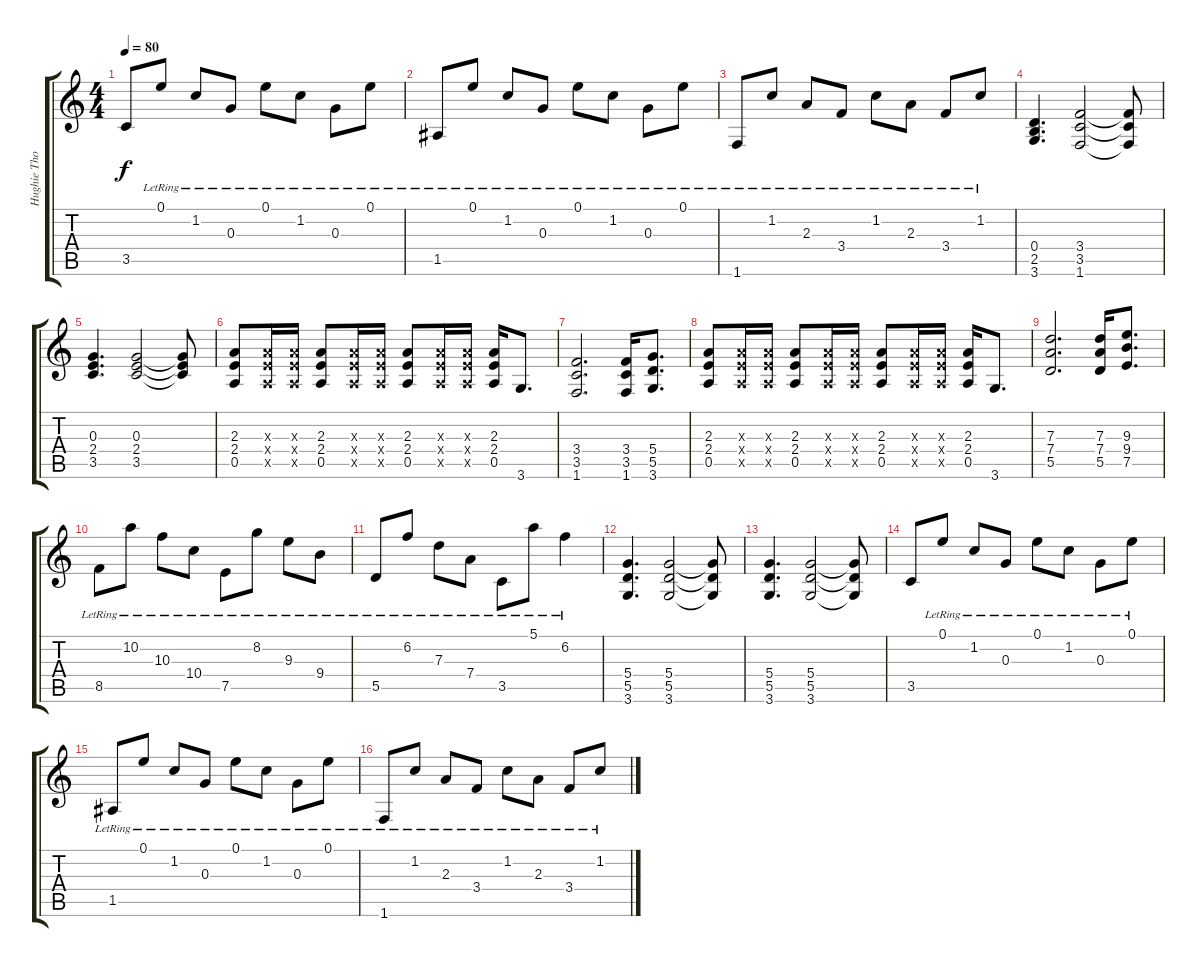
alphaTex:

\track ("Hughie Thomasson Guitar II" "Hughie Tho") {instrument electricguitarclean}
\staff {score tabs}
\tuning (E4 B3 G3 D3 A2 E2) {hide}
\ts (4 4)
\tempo 80
\clef g2
\ks c
3.5.8{dy f} 0.1{lr}.8 1.2{lr}.8 0.3{lr}.8 0.1{lr}.8 1.2{lr}.8 0.3{lr}.8 0.1{lr}.8 |
1.5{lr}.8 0.1{lr}.8 1.2{lr}.8 0.3{lr}.8 0.1{lr}.8 1.2{lr}.8 0.3{lr}.8 0.1{lr}.8 |
1.6{lr}.8 1.2{lr}.8 2.3{lr}.8 3.4{lr}.8 1.2{lr}.8 2.3{lr}.8 3.4{lr}.8 1.2{lr}.8 |
(0.4 2.5 3.6).4{d volume 8} (3.4 3.5 1.6).2 (3.4{t} 3.5{t} 1.6{t}).8 |
(0.3 2.4 3.5).4{d} (0.3 2.4 3.5).2 (0.3{t} 2.4{t} 3.5{t}).8 |
(2.3 2.4 0.5).8 (2.3{x} 2.4{x} 0.5{x}).16 (2.3{x} 2.4{x} 0.5{x}).16 (2.3 2.4 0.5).8 (2.3{x} 2.4{x} 0.5{x}).16 (2.3{x} 2.4{x} 0.5{x}).16 (2.3 2.4 0.5).8 (2.3{x} 2.4{x} 0.5{x}).16 (2.3{x} 2.4{x} 0.5{x}).16 (2.3 2.4 0.5).16 3.6.8{d} |
(3.4 3.5 1.6).2{d} (3.4 3.5 1.6).16 (5.4 5.5 3.6).8{d} |
(2.3 2.4 0.5).8 (2.3{x} 2.4{x} 0.5{x}).16 (2.3{x} 2.4{x} 0.5{x}).16 (2.3 2.4 0.5).8 (2.3{x} 2.4{x} 0.5{x}).16 (2.3{x} 2.4{x} 0.5{x}).16 (2.3 2.4 0.5).8 (2.3{x} 2.4{x} 0.5{x}).16 (2.3{x} 2.4{x} 0.5{x}).16 (2.3 2.4 0.5).16 3.6.8{d} |
(7.3 7.4 5.5).2{d} (7.3 7.4 5.5).16 (9.3 9.4 7.5).8{d} |
8.5{lr}.8{volume 10} 10.2{lr}.8 10.3{lr}.8 10.4{lr}.8 7.5{lr}.8 8.2{lr}.8 9.3{lr}.8 9.4{lr}.8 |
5.5{lr}.8 6.2{lr}.8 7.3{lr}.8 7.4{lr}.8 3.5{lr}.8 5.1{lr}.8 6.2{lr}.4 |
(5.4 5.5 3.6).4{d} (5.4 5.5 3.6).2 (5.4{t} 5.5{t} 3.6{t}).8 |
(5.4 5.5 3.6).4{d} (5.4 5.5 3.6).2 (5.4{t} 5.5{t} 3.6{t}).8 |
3.5.8{volume 13} 0.1{lr}.8 1.2{lr}.8 0.3{lr}.8 0.1{lr}.8 1.2{lr}.8 0.3{lr}.8 0.1{lr}.8 |
1.5{lr}.8 0.1{lr}.8 1.2{lr}.8 0.3{lr}.8 0.1{lr}.8 1.2{lr}.8 0.3{lr}.8 0.1{lr}.8 |
1.6{lr}.8 1.2{lr}.8 2.3{lr}.8 3.4{lr}.8 1.2{lr}.8 2.3{lr}.8 3.4{lr}.8 1.2{lr}.8
